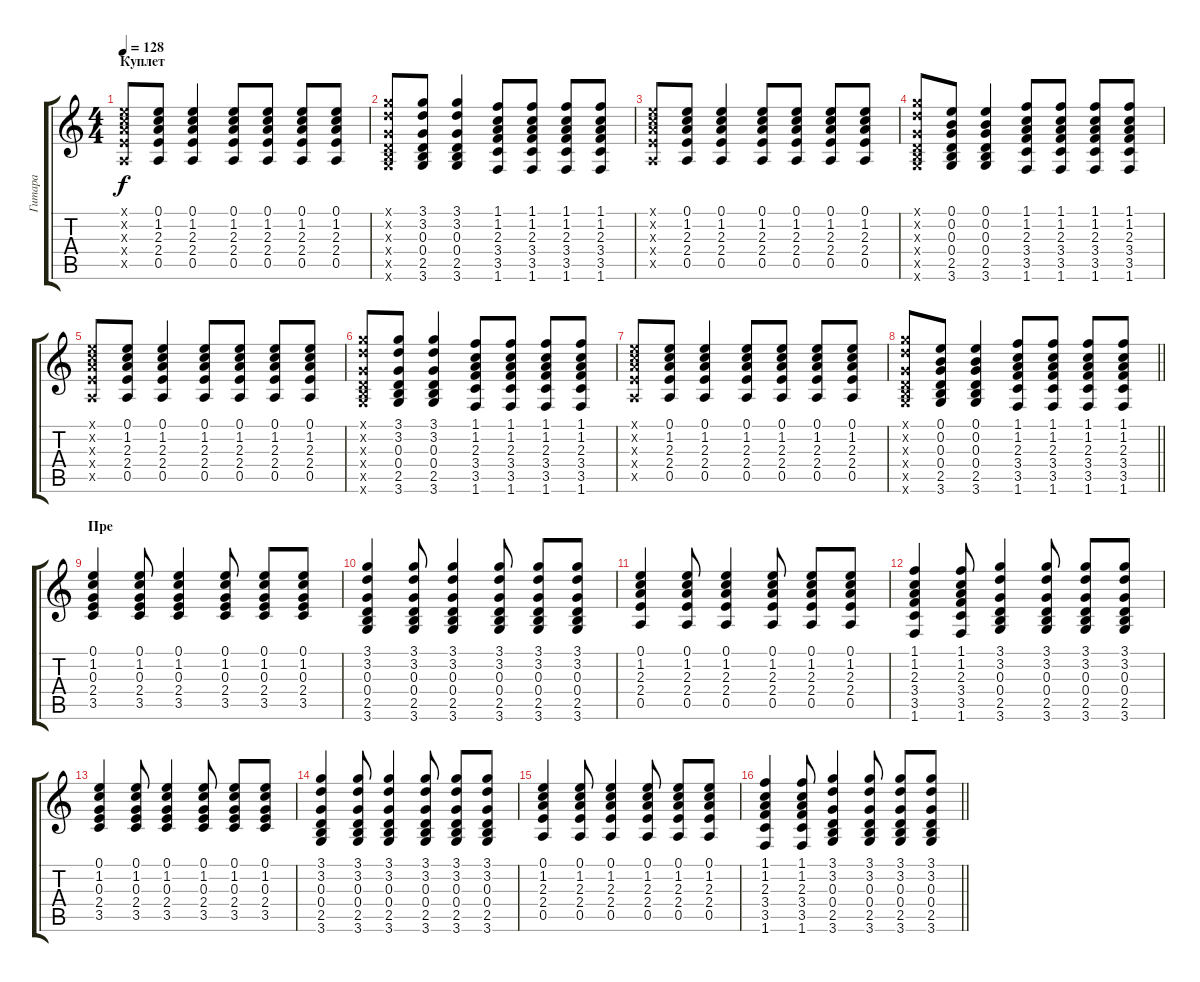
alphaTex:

\track ("Гитара" "Гитара") {instrument electricguitarclean}
\staff {score tabs}
\tuning (E4 B3 G3 D3 A2 E2) {hide}
\ts (4 4)
\section ("" "Куплет")
\tempo 128
\clef g2
\ks c
(0.1{x} 1.2{x} 2.3{x} 2.4{x} 0.5{x}).8{dy f} (0.1 1.2 2.3 2.4 0.5).8 (0.1 1.2 2.3 2.4 0.5).4 (0.1 1.2 2.3 2.4 0.5).8 (0.1 1.2 2.3 2.4 0.5).8 (0.1 1.2 2.3 2.4 0.5).8 (0.1 1.2 2.3 2.4 0.5).8 |
(3.1{x} 3.2{x} 0.3{x} 0.4{x} 2.5{x} 3.6{x}).8 (3.1 3.2 0.3 0.4 2.5 3.6).8 (3.1 3.2 0.3 0.4 2.5 3.6).4 (1.1 1.2 2.3 3.4 3.5 1.6).8 (1.1 1.2 2.3 3.4 3.5 1.6).8 (1.1 1.2 2.3 3.4 3.5 1.6).8 (1.1 1.2 2.3 3.4 3.5 1.6).8 |
(0.1{x} 1.2{x} 2.3{x} 2.4{x} 0.5{x}).8 (0.1 1.2 2.3 2.4 0.5).8 (0.1 1.2 2.3 2.4 0.5).4 (0.1 1.2 2.3 2.4 0.5).8 (0.1 1.2 2.3 2.4 0.5).8 (0.1 1.2 2.3 2.4 0.5).8 (0.1 1.2 2.3 2.4 0.5).8 |
(3.1{x} 3.2{x} 0.3{x} 0.4{x} 2.5{x} 3.6{x}).8 (0.1 0.2 0.3 0.4 2.5 3.6).8 (0.1 0.2 0.3 0.4 2.5 3.6).4 (1.1 1.2 2.3 3.4 3.5 1.6).8 (1.1 1.2 2.3 3.4 3.5 1.6).8 (1.1 1.2 2.3 3.4 3.5 1.6).8 (1.1 1.2 2.3 3.4 3.5 1.6).8 |
(0.1{x} 1.2{x} 2.3{x} 2.4{x} 0.5{x}).8 (0.1 1.2 2.3 2.4 0.5).8 (0.1 1.2 2.3 2.4 0.5).4 (0.1 1.2 2.3 2.4 0.5).8 (0.1 1.2 2.3 2.4 0.5).8 (0.1 1.2 2.3 2.4 0.5).8 (0.1 1.2 2.3 2.4 0.5).8 |
(3.1{x} 3.2{x} 0.3{x} 0.4{x} 2.5{x} 3.6{x}).8 (3.1 3.2 0.3 0.4 2.5 3.6).8 (3.1 3.2 0.3 0.4 2.5 3.6).4 (1.1 1.2 2.3 3.4 3.5 1.6).8 (1.1 1.2 2.3 3.4 3.5 1.6).8 (1.1 1.2 2.3 3.4 3.5 1.6).8 (1.1 1.2 2.3 3.4 3.5 1.6).8 |
(0.1{x} 1.2{x} 2.3{x} 2.4{x} 0.5{x}).8 (0.1 1.2 2.3 2.4 0.5).8 (0.1 1.2 2.3 2.4 0.5).4 (0.1 1.2 2.3 2.4 0.5).8 (0.1 1.2 2.3 2.4 0.5).8 (0.1 1.2 2.3 2.4 0.5).8 (0.1 1.2 2.3 2.4 0.5).8 |
\barLineRight lightlight
(3.1{x} 3.2{x} 0.3{x} 0.4{x} 2.5{x} 3.6{x}).8 (0.1 0.2 0.3 0.4 2.5 3.6).8 (0.1 0.2 0.3 0.4 2.5 3.6).4 (1.1 1.2 2.3 3.4 3.5 1.6).8 (1.1 1.2 2.3 3.4 3.5 1.6).8 (1.1 1.2 2.3 3.4 3.5 1.6).8 (1.1 1.2 2.3 3.4 3.5 1.6).8 |
\section ("" "Пре")
(0.1 1.2 0.3 2.4 3.5).4 (0.1 1.2 0.3 2.4 3.5).8 (0.1 1.2 0.3 2.4 3.5).4 (0.1 1.2 0.3 2.4 3.5).8 (0.1 1.2 0.3 2.4 3.5).8 (0.1 1.2 0.3 2.4 3.5).8 |
(3.1 3.2 0.3 0.4 2.5 3.6).4 (3.1 3.2 0.3 0.4 2.5 3.6).8 (3.1 3.2 0.3 0.4 2.5 3.6).4 (3.1 3.2 0.3 0.4 2.5 3.6).8 (3.1 3.2 0.3 0.4 2.5 3.6).8 (3.1 3.2 0.3 0.4 2.5 3.6).8 |
(0.1 1.2 2.3 2.4 0.5).4 (0.1 1.2 2.3 2.4 0.5).8 (0.1 1.2 2.3 2.4 0.5).4 (0.1 1.2 2.3 2.4 0.5).8 (0.1 1.2 2.3 2.4 0.5).8 (0.1 1.2 2.3 2.4 0.5).8 |
(1.1 1.2 2.3 3.4 3.5 1.6).4 (1.1 1.2 2.3 3.4 3.5 1.6).8 (3.1 3.2 0.3 0.4 2.5 3.6).4 (3.1 3.2 0.3 0.4 2.5 3.6).8 (3.1 3.2 0.3 0.4 2.5 3.6).8 (3.1 3.2 0.3 0.4 2.5 3.6).8 |
(0.1 1.2 0.3 2.4 3.5).4 (0.1 1.2 0.3 2.4 3.5).8 (0.1 1.2 0.3 2.4 3.5).4 (0.1 1.2 0.3 2.4 3.5).8 (0.1 1.2 0.3 2.4 3.5).8 (0.1 1.2 0.3 2.4 3.5).8 |
(3.1 3.2 0.3 0.4 2.5 3.6).4 (3.1 3.2 0.3 0.4 2.5 3.6).8 (3.1 3.2 0.3 0.4 2.5 3.6).4 (3.1 3.2 0.3 0.4 2.5 3.6).8 (3.1 3.2 0.3 0.4 2.5 3.6).8 (3.1 3.2 0.3 0.4 2.5 3.6).8 |
(0.1 1.2 2.3 2.4 0.5).4 (0.1 1.2 2.3 2.4 0.5).8 (0.1 1.2 2.3 2.4 0.5).4 (0.1 1.2 2.3 2.4 0.5).8 (0.1 1.2 2.3 2.4 0.5).8 (0.1 1.2 2.3 2.4 0.5).8 |
\barLineRight lightlight
(1.1 1.2 2.3 3.4 3.5 1.6).4 (1.1 1.2 2.3 3.4 3.5 1.6).8 (3.1 3.2 0.3 0.4 2.5 3.6).4 (3.1 3.2 0.3 0.4 2.5 3.6).8 (3.1 3.2 0.3 0.4 2.5 3.6).8 (3.1 3.2 0.3 0.4 2.5 3.6).8
